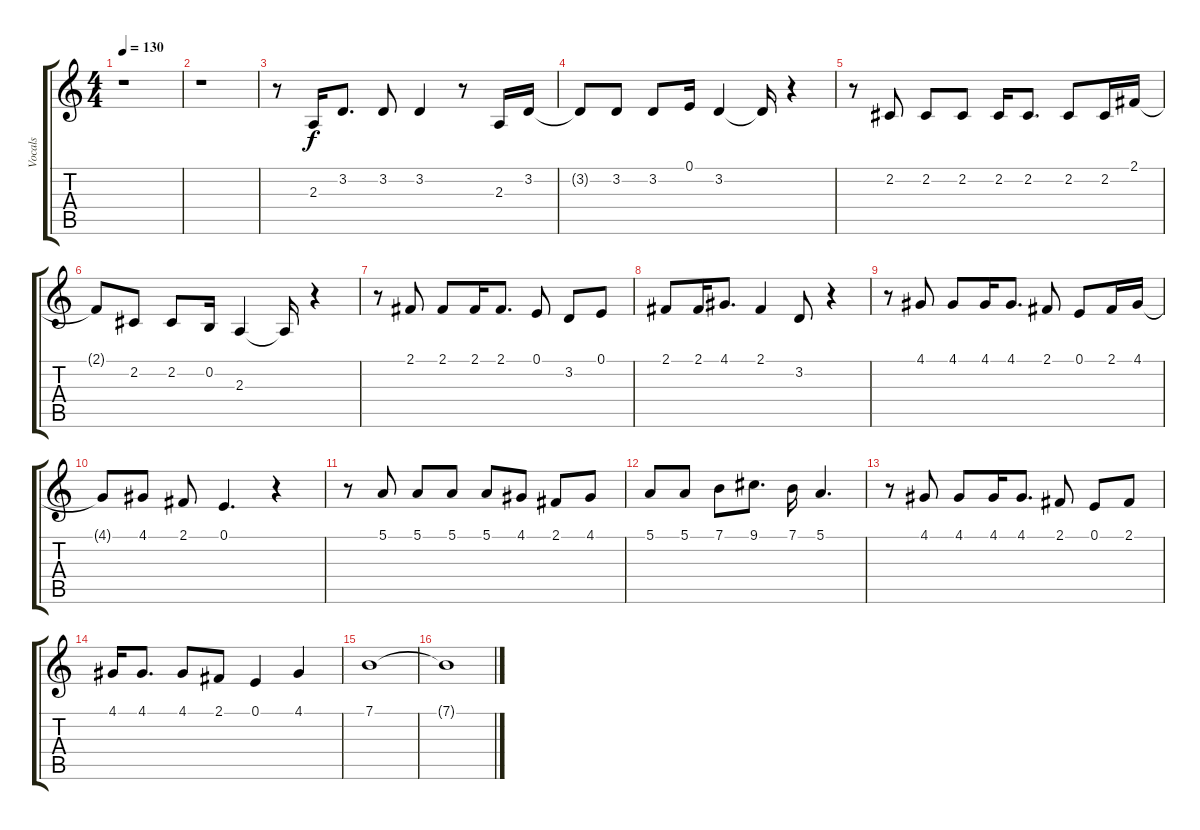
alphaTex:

\track ("Vocals" "Vocals") {instrument lead6voice}
\staff {score tabs}
\tuning (E4 B3 G3 D3 A2 E2) {hide}
\ts (4 4)
\tempo 130
\clef g2
\ks c
r.1{dy f} |
r.1 |
r.8 2.3.16 3.2.8{d} 3.2.8 3.2.4 r.8 2.3.16 3.2.16 |
3.2{t}.8 3.2.8 3.2.8 0.1.16 3.2.4 3.2{t}.16 r.4 |
r.8 2.2.8 2.2.8 2.2.8 2.2.16 2.2.8{d} 2.2.8 2.2.16 2.1.16 |
2.1{t}.8 2.2.8 2.2.8 0.2.16 2.3.4 2.3{t}.16 r.4 |
r.8 2.1.8 2.1.8 2.1.16 2.1.8{d} 0.1.8 3.2.8 0.1.8 |
2.1.8 2.1.16 4.1.8{d} 2.1.4 3.2.8 r.4 |
r.8 4.1.8 4.1.8 4.1.16 4.1.8{d} 2.1.8 0.1.8 2.1.16 4.1.16 |
4.1{t}.8 4.1.8 2.1.8 0.1.4{d} r.4 |
r.8 5.1.8 5.1.8 5.1.8 5.1.8 4.1.8 2.1.8 4.1.8 |
5.1.8 5.1.8 7.1.8 9.1.8{d} 7.1.16 5.1.4{d} |
r.8 4.1.8 4.1.8 4.1.16 4.1.8{d} 2.1.8 0.1.8 2.1.8 |
4.1.16 4.1.8{d} 4.1.8 2.1.8 0.1.4 4.1.4 |
7.1.1 |
7.1{t}.1
